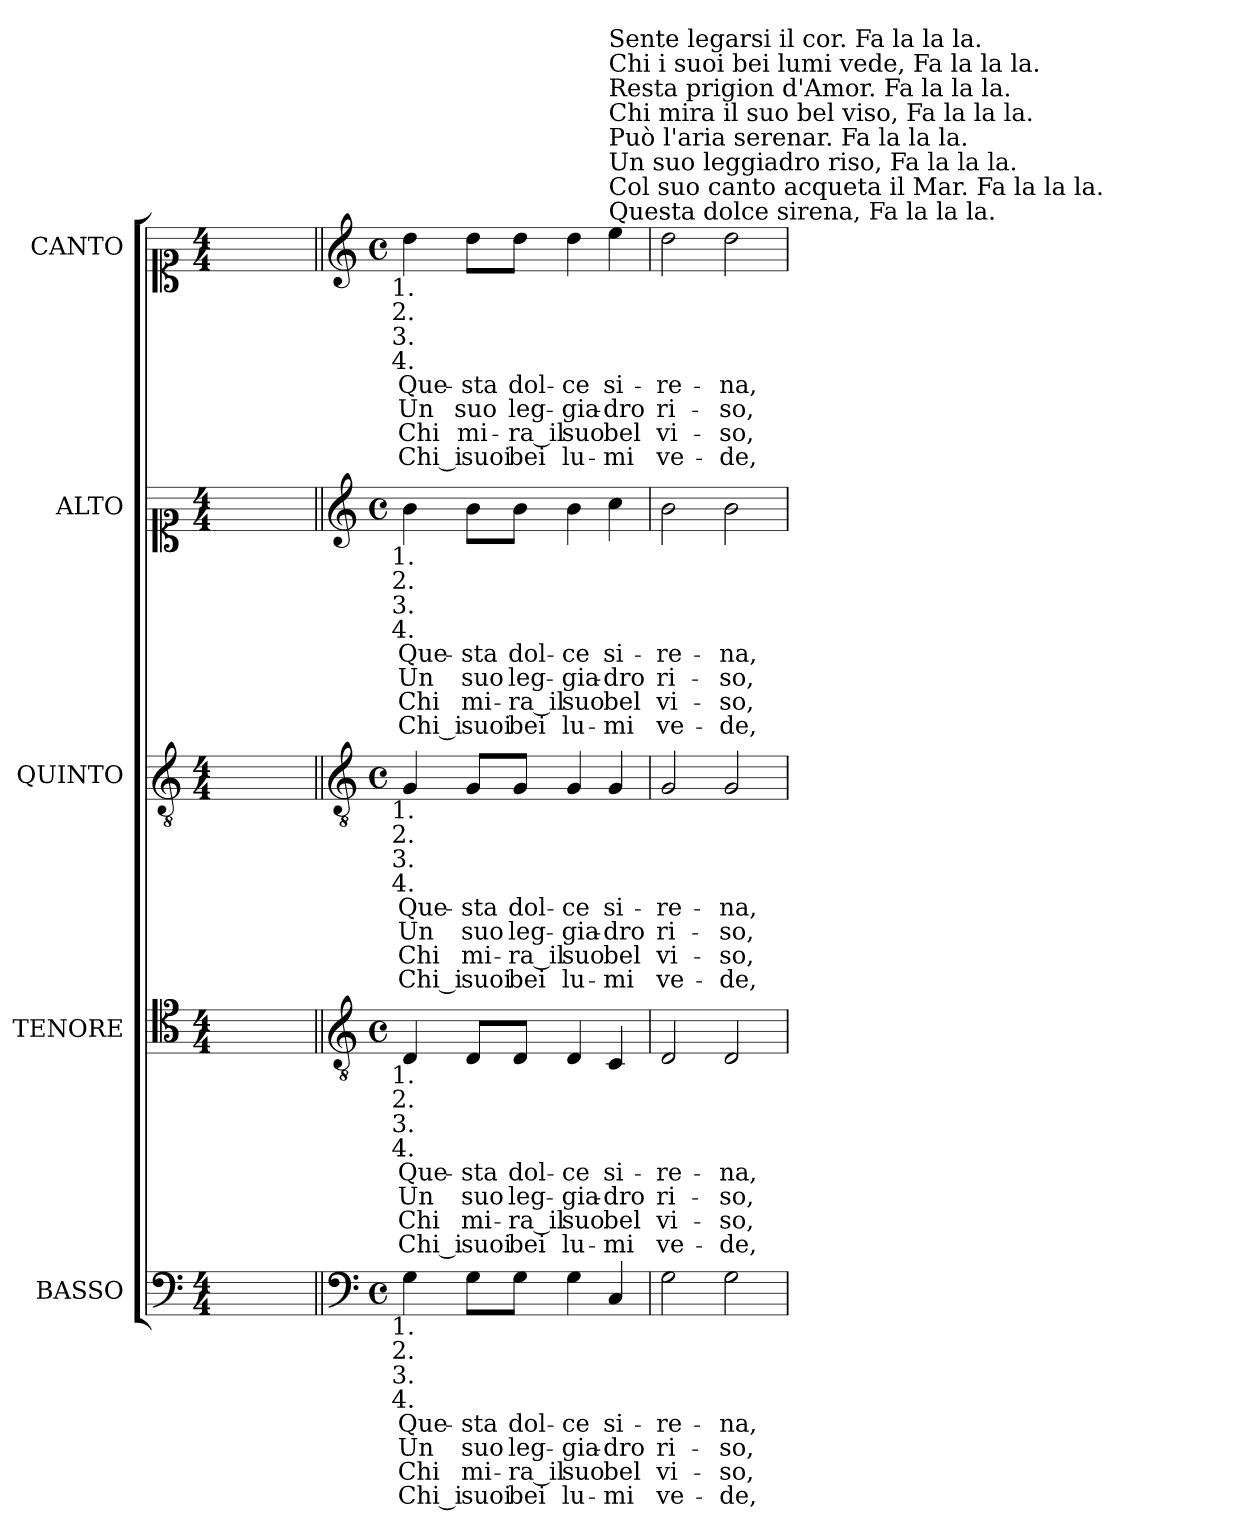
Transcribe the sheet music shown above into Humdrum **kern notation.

**kern	**text	**text	**text	**text	**kern	**text	**text	**text	**text	**kern	**text	**text	**text	**text	**kern	**text	**text	**text	**text	**kern	**text	**text	**text	**text
*part5	*part5	*part5	*part5	*part5	*part4	*part4	*part4	*part4	*part4	*part3	*part3	*part3	*part3	*part3	*part2	*part2	*part2	*part2	*part2	*part1	*part1	*part1	*part1	*part1
*staff5	*staff5	*staff5	*staff5	*staff5	*staff4	*staff4	*staff4	*staff4	*staff4	*staff3	*staff3	*staff3	*staff3	*staff3	*staff2	*staff2	*staff2	*staff2	*staff2	*staff1	*staff1	*staff1	*staff1	*staff1
*I"BASSO	*	*	*	*	*I"TENORE	*	*	*	*	*I"QUINTO	*	*	*	*	*I"ALTO	*	*	*	*	*I"CANTO	*	*	*	*
*I'B	*	*	*	*	*I'T	*	*	*	*	*I'Q.	*	*	*	*	*	*	*	*	*	*	*	*	*	*
!!LO:PB:g=z
*clefF4	*	*	*	*	*clefC4	*	*	*	*	*clefGv2	*	*	*	*	*clefC1	*	*	*	*	*clefC1	*	*	*	*
*k[]	*	*	*	*	*k[]	*	*	*	*	*k[]	*	*	*	*	*k[]	*	*	*	*	*k[]	*	*	*	*
*C:	*	*	*	*	*C:	*	*	*	*	*C:	*	*	*	*	*C:	*	*	*	*	*C:	*	*	*	*
*M4/4	*	*	*	*	*M4/4	*	*	*	*	*M4/4	*	*	*	*	*M4/4	*	*	*	*	*M4/4	*	*	*	*
=1	=1	=1	=1	=1	=1	=1	=1	=1	=1	=1	=1	=1	=1	=1	=1	=1	=1	=1	=1	=1	=1	=1	=1	=1
1ryy	.	.	.	.	1ryy	.	.	.	.	1ryy	.	.	.	.	1ryy	.	.	.	.	1ryy	.	.	.	.
=1||	=1||	=1||	=1||	=1||	=1||	=1||	=1||	=1||	=1||	=1||	=1||	=1||	=1||	=1||	=1||	=1||	=1||	=1||	=1||	=1||	=1||	=1||	=1||	=1||
*clefF4	*	*	*	*	*clefGv2	*	*	*	*	*clefGv2	*	*	*	*	*clefG2	*	*	*	*	*clefG2	*	*	*	*
*k[]	*	*	*	*	*k[]	*	*	*	*	*k[]	*	*	*	*	*k[]	*	*	*	*	*k[]	*	*	*	*
*C:	*	*	*	*	*C:	*	*	*	*	*C:	*	*	*	*	*C:	*	*	*	*	*C:	*	*	*	*
*M4/4	*	*	*	*	*M4/4	*	*	*	*	*M4/4	*	*	*	*	*M4/4	*	*	*	*	*M4/4	*	*	*	*
*met(c)	*	*	*	*	*met(c)	*	*	*	*	*met(c)	*	*	*	*	*met(c)	*	*	*	*	*met(c)	*	*	*	*
!	!LO:LY:b:color=#000000	!LO:LY:b:color=#000000	!LO:LY:b:color=#000000	!LO:LY:b:color=#000000	!	!	!	!	!	!	!	!	!	!	!	!	!	!	!	!	!	!	!	!
!	!	!	!	!	!	!LO:LY:b:color=#000000	!LO:LY:b:color=#000000	!LO:LY:b:color=#000000	!LO:LY:b:color=#000000	!	!	!	!	!	!	!	!	!	!	!	!	!	!	!
!	!	!	!	!	!	!	!	!	!	!	!LO:LY:b:color=#000000	!LO:LY:b:color=#000000	!LO:LY:b:color=#000000	!LO:LY:b:color=#000000	!	!	!	!	!	!	!	!	!	!
!	!	!	!	!	!	!	!	!	!	!	!	!	!	!	!	!LO:LY:b:color=#000000	!LO:LY:b:color=#000000	!LO:LY:b:color=#000000	!LO:LY:b:color=#000000	!	!	!	!	!
*	*	*	*	*	*	*	*	*	*	*	*	*	*	*	*	*	*	*	*	*MM144	*	*	*	*
!	!	!	!	!	!	!	!	!	!	!	!	!	!	!	!	!	!	!	!	!LO:TX:b:cj:t=1.	!	!	!	!
!	!	!	!	!	!	!	!	!	!	!	!	!	!	!	!	!	!	!	!	!LO:TX:b:cj:t=2.	!	!	!	!
!	!	!	!	!	!	!	!	!	!	!	!	!	!	!	!	!	!	!	!	!LO:TX:b:cj:t=3.	!	!	!	!
!	!	!	!	!	!	!	!	!	!	!	!	!	!	!	!	!	!	!	!	!LO:TX:b:cj:t=4.	!	!	!	!
!	!	!	!	!	!	!	!	!	!	!	!	!	!	!	!LO:TX:b:cj:t=1.	!	!	!	!	!	!	!	!	!
!	!	!	!	!	!	!	!	!	!	!	!	!	!	!	!LO:TX:b:cj:t=2.	!	!	!	!	!	!	!	!	!
!	!	!	!	!	!	!	!	!	!	!	!	!	!	!	!LO:TX:b:cj:t=3.	!	!	!	!	!	!	!	!	!
!	!	!	!	!	!	!	!	!	!	!	!	!	!	!	!LO:TX:b:cj:t=4.	!	!	!	!	!	!	!	!	!
!	!	!	!	!	!	!	!	!	!	!LO:TX:b:cj:t=1.	!	!	!	!	!	!	!	!	!	!	!	!	!	!
!	!	!	!	!	!	!	!	!	!	!LO:TX:b:cj:t=2.	!	!	!	!	!	!	!	!	!	!	!	!	!	!
!	!	!	!	!	!	!	!	!	!	!LO:TX:b:cj:t=3.	!	!	!	!	!	!	!	!	!	!	!	!	!	!
!	!	!	!	!	!	!	!	!	!	!LO:TX:b:cj:t=4.	!	!	!	!	!	!	!	!	!	!	!	!	!	!
!	!	!	!	!	!LO:TX:b:cj:t=1.	!	!	!	!	!	!	!	!	!	!	!	!	!	!	!	!	!	!	!
!	!	!	!	!	!LO:TX:b:cj:t=2.	!	!	!	!	!	!	!	!	!	!	!	!	!	!	!	!	!	!	!
!	!	!	!	!	!LO:TX:b:cj:t=3.	!	!	!	!	!	!	!	!	!	!	!	!	!	!	!	!	!	!	!
!	!	!	!	!	!LO:TX:b:cj:t=4.	!	!	!	!	!	!	!	!	!	!	!	!	!	!	!	!	!	!	!
!LO:TX:b:cj:t=1.	!	!	!	!	!	!	!	!	!	!	!	!	!	!	!	!	!	!	!	!	!	!	!	!
!LO:TX:b:cj:t=2.	!	!	!	!	!	!	!	!	!	!	!	!	!	!	!	!	!	!	!	!	!	!	!	!
!LO:TX:b:cj:t=3.	!	!	!	!	!	!	!	!	!	!	!	!	!	!	!	!	!	!	!	!	!	!	!	!
!LO:TX:b:cj:t=4.	!	!	!	!	!	!	!	!	!	!	!	!	!	!	!	!	!	!	!	!	!	!	!	!
!	!	!	!	!	!	!	!	!	!	!	!	!	!	!	!	!	!	!	!	!	!LO:LY:b:color=#000000	!LO:LY:b:color=#000000	!LO:LY:b:color=#000000	!LO:LY:b:color=#000000
4Gi\	Que-	Un	Chi	Chi_i	4Di/	Que-	Un	Chi	Chi_i	4Gi/	Que-	Un	Chi	Chi_i	4bi\	Que-	Un	Chi	Chi_i	4ddi\	Que-	Un	Chi	Chi_i
!	!LO:LY:b:color=#000000	!LO:LY:b:color=#000000	!LO:LY:b:color=#000000	!LO:LY:b:color=#000000	!	!	!	!	!	!	!	!	!	!	!	!	!	!	!	!	!	!	!	!
!	!	!	!	!	!	!LO:LY:b:color=#000000	!LO:LY:b:color=#000000	!LO:LY:b:color=#000000	!LO:LY:b:color=#000000	!	!	!	!	!	!	!	!	!	!	!	!	!	!	!
!	!	!	!	!	!	!	!	!	!	!	!LO:LY:b:color=#000000	!LO:LY:b:color=#000000	!LO:LY:b:color=#000000	!LO:LY:b:color=#000000	!	!	!	!	!	!	!	!	!	!
!	!	!	!	!	!	!	!	!	!	!	!	!	!	!	!	!LO:LY:b:color=#000000	!LO:LY:b:color=#000000	!LO:LY:b:color=#000000	!LO:LY:b:color=#000000	!	!	!	!	!
!	!	!	!	!	!	!	!	!	!	!	!	!	!	!	!	!	!	!	!	!	!LO:LY:b:color=#000000	!LO:LY:b:color=#000000	!LO:LY:b:color=#000000	!LO:LY:b:color=#000000
8Gi\L	-sta	suo	mi-	suoi	8Di/L	-sta	suo	mi-	suoi	8Gi/L	-sta	suo	mi-	suoi	8bi\L	-sta	suo	mi-	suoi	8ddi\L	-sta	suo	mi-	suoi
!	!LO:LY:b:color=#000000	!LO:LY:b:color=#000000	!LO:LY:b:color=#000000	!LO:LY:b:color=#000000	!	!	!	!	!	!	!	!	!	!	!	!	!	!	!	!	!	!	!	!
!	!	!	!	!	!	!LO:LY:b:color=#000000	!LO:LY:b:color=#000000	!LO:LY:b:color=#000000	!LO:LY:b:color=#000000	!	!	!	!	!	!	!	!	!	!	!	!	!	!	!
!	!	!	!	!	!	!	!	!	!	!	!LO:LY:b:color=#000000	!LO:LY:b:color=#000000	!LO:LY:b:color=#000000	!LO:LY:b:color=#000000	!	!	!	!	!	!	!	!	!	!
!	!	!	!	!	!	!	!	!	!	!	!	!	!	!	!	!LO:LY:b:color=#000000	!LO:LY:b:color=#000000	!LO:LY:b:color=#000000	!LO:LY:b:color=#000000	!	!	!	!	!
!	!	!	!	!	!	!	!	!	!	!	!	!	!	!	!	!	!	!	!	!	!LO:LY:b:color=#000000	!LO:LY:b:color=#000000	!LO:LY:b:color=#000000	!LO:LY:b:color=#000000
8Gi\J	dol-	leg-	-ra_il	bei	8Di/J	dol-	leg-	-ra_il	bei	8Gi/J	dol-	leg-	-ra_il	bei	8bi\J	dol-	leg-	-ra_il	bei	8ddi\J	dol-	leg-	-ra_il	bei
!	!LO:LY:b:color=#000000	!LO:LY:b:color=#000000	!LO:LY:b:color=#000000	!LO:LY:b:color=#000000	!	!	!	!	!	!	!	!	!	!	!	!	!	!	!	!	!	!	!	!
!	!	!	!	!	!	!LO:LY:b:color=#000000	!LO:LY:b:color=#000000	!LO:LY:b:color=#000000	!LO:LY:b:color=#000000	!	!	!	!	!	!	!	!	!	!	!	!	!	!	!
!	!	!	!	!	!	!	!	!	!	!	!LO:LY:b:color=#000000	!LO:LY:b:color=#000000	!LO:LY:b:color=#000000	!LO:LY:b:color=#000000	!	!	!	!	!	!	!	!	!	!
!	!	!	!	!	!	!	!	!	!	!	!	!	!	!	!	!LO:LY:b:color=#000000	!LO:LY:b:color=#000000	!LO:LY:b:color=#000000	!LO:LY:b:color=#000000	!	!	!	!	!
!	!	!	!	!	!	!	!	!	!	!	!	!	!	!	!	!	!	!	!	!	!LO:LY:b:color=#000000	!LO:LY:b:color=#000000	!LO:LY:b:color=#000000	!LO:LY:b:color=#000000
4Gi\	-ce	-gia-	suo	lu-	4Di/	-ce	-gia-	suo	lu-	4Gi/	-ce	-gia-	suo	lu-	4bi\	-ce	-gia-	suo	lu-	4ddi\	-ce	-gia-	suo	lu-
!	!LO:LY:b:color=#000000	!LO:LY:b:color=#000000	!LO:LY:b:color=#000000	!LO:LY:b:color=#000000	!	!	!	!	!	!	!	!	!	!	!	!	!	!	!	!	!	!	!	!
!	!	!	!	!	!	!LO:LY:b:color=#000000	!LO:LY:b:color=#000000	!LO:LY:b:color=#000000	!LO:LY:b:color=#000000	!	!	!	!	!	!	!	!	!	!	!	!	!	!	!
!	!	!	!	!	!	!	!	!	!	!	!LO:LY:b:color=#000000	!LO:LY:b:color=#000000	!LO:LY:b:color=#000000	!LO:LY:b:color=#000000	!	!	!	!	!	!	!	!	!	!
!	!	!	!	!	!	!	!	!	!	!	!	!	!	!	!	!LO:LY:b:color=#000000	!LO:LY:b:color=#000000	!LO:LY:b:color=#000000	!LO:LY:b:color=#000000	!	!	!	!	!
!	!	!	!	!	!	!	!	!	!	!	!	!	!	!	!	!	!	!	!	!LO:TX:a:t=Questa dolce sirena, Fa la la la.	!	!	!	!
!	!	!	!	!	!	!	!	!	!	!	!	!	!	!	!	!	!	!	!	!LO:TX:t=Col suo canto acqueta il Mar. Fa la la la.	!	!	!	!
!	!	!	!	!	!	!	!	!	!	!	!	!	!	!	!	!	!	!	!	!LO:TX:t=Un suo leggiadro riso, Fa la la la.	!	!	!	!
!	!	!	!	!	!	!	!	!	!	!	!	!	!	!	!	!	!	!	!	!LO:TX:t=Può l'aria serenar. Fa la la la.	!	!	!	!
!	!	!	!	!	!	!	!	!	!	!	!	!	!	!	!	!	!	!	!	!LO:TX:t=Chi mira il suo bel viso, Fa la la la.	!	!	!	!
!	!	!	!	!	!	!	!	!	!	!	!	!	!	!	!	!	!	!	!	!LO:TX:t=Resta prigion d'Amor. Fa la la la.	!	!	!	!
!	!	!	!	!	!	!	!	!	!	!	!	!	!	!	!	!	!	!	!	!LO:TX:t=Chi i suoi bei lumi vede, Fa la la la.	!	!	!	!
!	!	!	!	!	!	!	!	!	!	!	!	!	!	!	!	!	!	!	!	!LO:TX:t=Sente legarsi il cor. Fa la la la.	!	!	!	!
!	!	!	!	!	!	!	!	!	!	!	!	!	!	!	!	!	!	!	!	!	!LO:LY:b:color=#000000	!LO:LY:b:color=#000000	!LO:LY:b:color=#000000	!LO:LY:b:color=#000000
4Ci/	si-	-dro	bel	-mi	4Ci/	si-	-dro	bel	-mi	4Gi/	si-	-dro	bel	-mi	4cci\	si-	-dro	bel	-mi	4eei\	si-	-dro	bel	-mi
=2	=2	=2	=2	=2	=2	=2	=2	=2	=2	=2	=2	=2	=2	=2	=2	=2	=2	=2	=2	=2	=2	=2	=2	=2
!	!LO:LY:b:color=#000000	!LO:LY:b:color=#000000	!LO:LY:b:color=#000000	!LO:LY:b:color=#000000	!	!	!	!	!	!	!	!	!	!	!	!	!	!	!	!	!	!	!	!
!	!	!	!	!	!	!LO:LY:b:color=#000000	!LO:LY:b:color=#000000	!LO:LY:b:color=#000000	!LO:LY:b:color=#000000	!	!	!	!	!	!	!	!	!	!	!	!	!	!	!
!	!	!	!	!	!	!	!	!	!	!	!LO:LY:b:color=#000000	!LO:LY:b:color=#000000	!LO:LY:b:color=#000000	!LO:LY:b:color=#000000	!	!	!	!	!	!	!	!	!	!
!	!	!	!	!	!	!	!	!	!	!	!	!	!	!	!	!LO:LY:b:color=#000000	!LO:LY:b:color=#000000	!LO:LY:b:color=#000000	!LO:LY:b:color=#000000	!	!	!	!	!
!	!	!	!	!	!	!	!	!	!	!	!	!	!	!	!	!	!	!	!	!	!LO:LY:b:color=#000000	!LO:LY:b:color=#000000	!LO:LY:b:color=#000000	!LO:LY:b:color=#000000
2Gi\	-re-	ri-	vi-	ve-	2Di/	-re-	ri-	vi-	ve-	2Gi/	-re-	ri-	vi-	ve-	2bi\	-re-	ri-	vi-	ve-	2ddi\	-re-	ri-	vi-	ve-
!	!LO:LY:b:color=#000000	!LO:LY:b:color=#000000	!LO:LY:b:color=#000000	!LO:LY:b:color=#000000	!	!	!	!	!	!	!	!	!	!	!	!	!	!	!	!	!	!	!	!
!	!	!	!	!	!	!LO:LY:b:color=#000000	!LO:LY:b:color=#000000	!LO:LY:b:color=#000000	!LO:LY:b:color=#000000	!	!	!	!	!	!	!	!	!	!	!	!	!	!	!
!	!	!	!	!	!	!	!	!	!	!	!LO:LY:b:color=#000000	!LO:LY:b:color=#000000	!LO:LY:b:color=#000000	!LO:LY:b:color=#000000	!	!	!	!	!	!	!	!	!	!
!	!	!	!	!	!	!	!	!	!	!	!	!	!	!	!	!LO:LY:b:color=#000000	!LO:LY:b:color=#000000	!LO:LY:b:color=#000000	!LO:LY:b:color=#000000	!	!	!	!	!
!	!	!	!	!	!	!	!	!	!	!	!	!	!	!	!	!	!	!	!	!	!LO:LY:b:color=#000000	!LO:LY:b:color=#000000	!LO:LY:b:color=#000000	!LO:LY:b:color=#000000
2Gi\	-na,	-so,	-so,	-de,	2Di/	-na,	-so,	-so,	-de,	2Gi/	-na,	-so,	-so,	-de,	2bi\	-na,	-so,	-so,	-de,	2ddi\	-na,	-so,	-so,	-de,
=	=	=	=	=	=	=	=	=	=	=	=	=	=	=	=	=	=	=	=	=	=	=	=	=
*-	*-	*-	*-	*-	*-	*-	*-	*-	*-	*-	*-	*-	*-	*-	*-	*-	*-	*-	*-	*-	*-	*-	*-	*-
